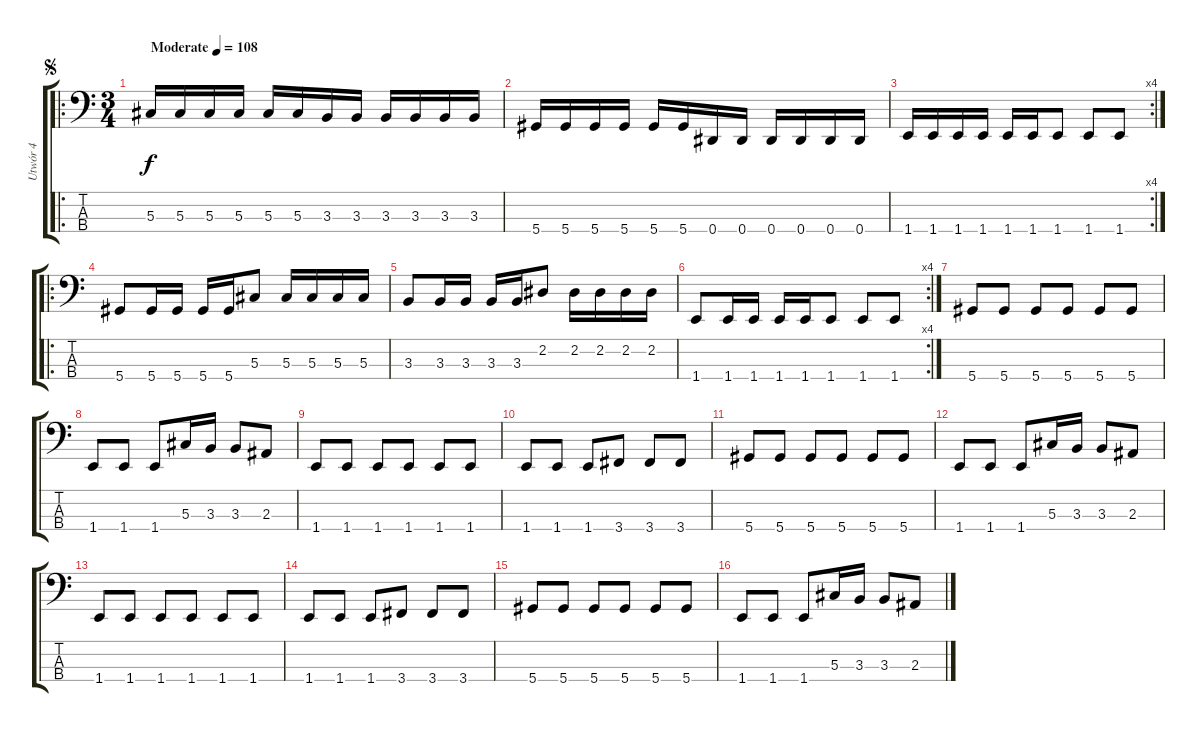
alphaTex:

\track ("Utwór 4" "Utwór 4") {instrument electricbassfinger}
\staff {score tabs}
\tuning (Gb2 Db2 Ab1 Eb1) {hide}
\ro
\ts (3 4)
\jump segno
\tempo (108 "Moderate")
\clef f4
\ks c
5.3.16{dy f instrument electricbassfinger} 5.3.16 5.3.16 5.3.16 5.3.16 5.3.16 3.3.16 3.3.16 3.3.16 3.3.16 3.3.16 3.3.16 |
5.4.16 5.4.16 5.4.16 5.4.16 5.4.16 5.4.16 0.4.16 0.4.16 0.4.16 0.4.16 0.4.16 0.4.16 |
\rc 4
1.4.16 1.4.16 1.4.16 1.4.16 1.4.16 1.4.16 1.4.8 1.4.8 1.4.8 |
\ro
5.4.8 5.4.16 5.4.16 5.4.16 5.4.16 5.3.8 5.3.16 5.3.16 5.3.16 5.3.16 |
3.3.8 3.3.16 3.3.16 3.3.16 3.3.16 2.2.8 2.2.16 2.2.16 2.2.16 2.2.16 |
\rc 4
1.4.8 1.4.16 1.4.16 1.4.16 1.4.16 1.4.8 1.4.8 1.4.8 |
5.4.8 5.4.8 5.4.8 5.4.8 5.4.8 5.4.8 |
1.4.8 1.4.8 1.4.8 5.3.16 3.3.16 3.3.8 2.3.8 |
1.4.8 1.4.8 1.4.8 1.4.8 1.4.8 1.4.8 |
1.4.8 1.4.8 1.4.8 3.4.8 3.4.8 3.4.8 |
5.4.8 5.4.8 5.4.8 5.4.8 5.4.8 5.4.8 |
1.4.8 1.4.8 1.4.8 5.3.16 3.3.16 3.3.8 2.3.8 |
1.4.8 1.4.8 1.4.8 1.4.8 1.4.8 1.4.8 |
1.4.8 1.4.8 1.4.8 3.4.8 3.4.8 3.4.8 |
5.4.8 5.4.8 5.4.8 5.4.8 5.4.8 5.4.8 |
1.4.8 1.4.8 1.4.8 5.3.16 3.3.16 3.3.8 2.3.8
